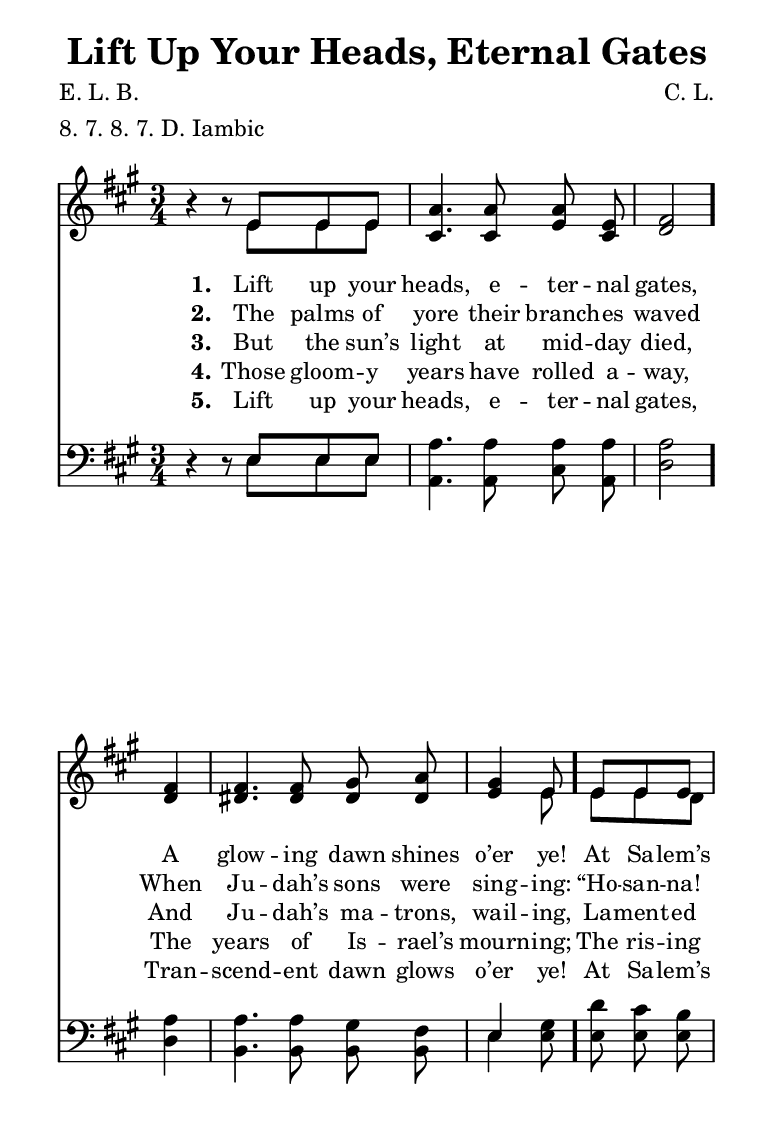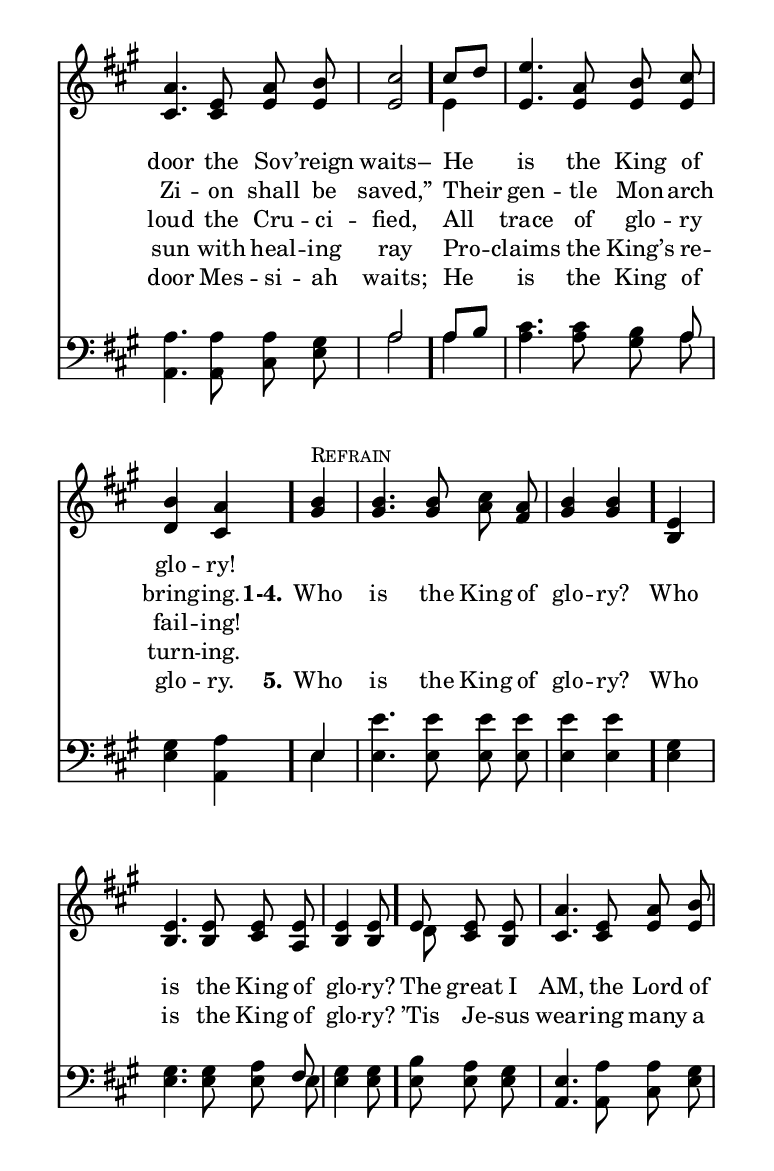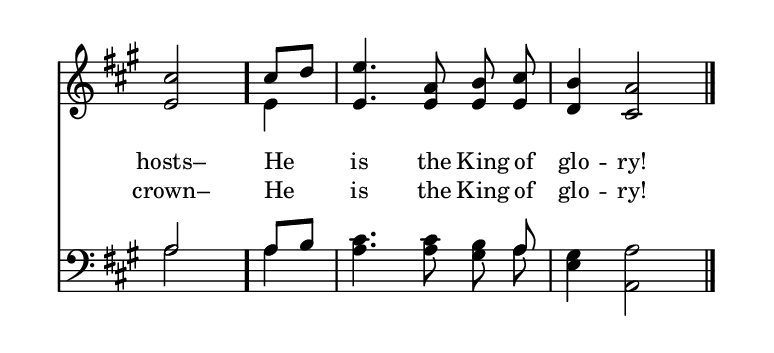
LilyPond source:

\include "common/global.ily"
\paper {
  \include "common/paper.ily"
}

\header{
  hymnnumber = "235"
  title = "Lift Up Your Heads, Eternal Gates"
  tunename = ""
  meter = "8. 7. 8. 7. D. Iambic"
  poet = "E. L. B."
  composer = "C. L."
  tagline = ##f
}

global = {
  \include "common/overrides.ily"
  \override Staff.TimeSignature.style = #'numbered
  \time 3/4
  \override Score.MetronomeMark.transparent = ##t % hide all fermata changes too
  \tempo 4=80
  \key a \major
  \autoBeamOff
}

patternA = { r4 r8 c c c | c4. c8 c c | c2 }
patternB = { c4 | c4. c8 c c | c4 c8 }
patternC = { c8 c c | c4. c8 c c | c2 }
patternD = { c8[ c] | c4. c8 c c | c4 c }
patternG = { c4 | c4. c8 c c | c4 c }

patternE = { c4 | c4. c8 c c | c4 c }
patternF = { c8[ c] | c4. c8 c c | c4 c2 }
patternH = { c4 | c4. c8 c c | c4 c2 }

notesSoprano = {
\global
\relative c' {

  r4 r8 e e e | a4. a8 a e | fis2
  fis4 | fis4. fis8 gis a | gis4 e8
  e8 e e | a4. e8 a b | cis2
  cis8[ d] | e4. a,8 b cis | b4 a

  << s^\markup { \small \caps "Refrain" }
  { b4 | b4. b8 cis a | b4 b } >>
  e,4 | e4. e8 e e | e4 e8
  e8 e e | a4. e8 a b | cis2
  cis8[ d] | e4. a,8 b cis | b4 a2

  \bar "|."

}
}

notesAlto = {
\global
\relative e' {

  \changePitch \patternA { e e e | cis cis e cis | d }
  \changePitch \patternB { d | dis dis dis dis | e e }
  \changePitch \patternC { e e d | cis cis e e | e }
  \changePitch \patternG { e | e e e e | d cis }

  \changePitch \patternE { gis' gis gis a fis  | gis gis }
  \changePitch \patternB { b, | b b cis a | b b }
  \changePitch \patternC { d cis b | cis cis e e | e }
  \changePitch \patternH { e | e e e e | d cis }

}
}

notesTenor = {
\global
\relative a {

  \changePitch \patternA { e e e | a a a a | a }
  \changePitch \patternB { a | a a gis fis | e gis }
  \changePitch \patternC { d' cis b | a a a gis | a }
  \changePitch \patternD { a b | cis cis b a | gis a }

  \changePitch \patternE { e | e' e e e | e e }
  \changePitch \patternB { gis, | gis gis a fis | gis gis }
  \changePitch \patternC { b a gis | e a a gis | a }
  \changePitch \patternF { a b | cis cis b a | gis a }

}
}

notesBass = {
\global
\relative f {

  \changePitch \patternA { e e e | a, a cis a | d }
  \changePitch \patternB { d | b b b b | e e }
  \changePitch \patternC { e e e | a, a cis e | a }
  \changePitch \patternG { a | a a gis a | e a, }

  \changePitch \patternE { e' | e e e e | e e }
  \changePitch \patternB { e | e e e e | e e }
  \changePitch \patternC { e e e | a, a cis e | a }
  \changePitch \patternH { a | a a gis a | e a, }

}
}

RefrainA = \lyricmode {
\set stanza = "1-4."

Who is the King of glo -- ry? \bar "."
Who is the King of glo -- ry? \bar "."
The great I AM, the Lord of hosts– \bar "."
He is the King of glo -- ry! \bar "."

}

RefrainE = \lyricmode {
\set stanza = "5."

Who is the King of glo -- ry?
Who is the King of glo -- ry?
’Tis Je -- sus wear -- ing many a crown–
He is the King of glo -- ry!

}

wordsA = \lyricmode {
\set stanza = "1."

Lift up your heads, e -- ter -- nal gates, \bar "."
A glow -- ing dawn shines o’er ye! \bar "."
At Sa -- lem’s door the Sov -- ’reign waits– \bar "."
He is the King of glo -- ry! \bar "."

}

wordsB = \lyricmode {
\set stanza = "2."

The palms of yore their branch -- es waved
When Ju -- dah’s sons were sing -- ing:
“Ho -- san -- na! Zi -- on shall be saved,”
Their gen -- tle Mon -- arch bring -- ing.

\RefrainA

}

wordsC = \lyricmode {
\set stanza = "3."

But the sun’s light at mid -- day died,
And Ju -- dah’s ma -- trons, wail -- ing,
La -- ment -- ed loud the Cru -- ci -- fied,
All trace of glo -- ry fail -- ing!

}

wordsD = \lyricmode {
\set stanza = "4."

Those gloom -- y years have rolled a -- way,
The years of Is -- rael’s mourn -- ing;
The ris -- ing sun with heal -- ing ray
Pro -- claims the King’s re -- turn -- ing.

}

wordsE = \lyricmode {
\set stanza = "5."

Lift up your heads, e -- ter -- nal gates,
Tran -- scend -- ent dawn glows o’er ye!
At Sa -- lem’s door Mes -- si -- ah waits;
He is the King of glo -- ry.

\RefrainE

}

\score {
  \context ChoirStaff <<
    \context Staff = upper <<
      \set ChoirStaff.systemStartDelimiter = #'SystemStartBar
      \partcombine #'(2 . 9) \notesSoprano \notesAlto
      \context NullVoice = sopranos { \voiceOne << \notesSoprano >> }
      \context NullVoice = altos { \voiceTwo << \notesAlto >> }
      \context Lyrics = one   \lyricsto sopranos \wordsA
      \context Lyrics = two   \lyricsto sopranos \wordsB
      \context Lyrics = three \lyricsto sopranos \wordsC
      \context Lyrics = four  \lyricsto sopranos \wordsD
      \context Lyrics = five  \lyricsto sopranos \wordsE
    >>
    \context Staff = men <<
      \clef bass
      \partcombine #'(2 . 9) \notesTenor \notesBass
      \context NullVoice = tenors { \voiceOne << \notesTenor >> }
      \context NullVoice = basses { \voiceTwo << \notesBass >> }
    >>
  >>
  \layout {
    \include "common/layout.ily"
  }
  \midi{
    \include "common/midi.ily"
  }
}

\version "2.19.49"  % necessary for upgrading to future LilyPond versions.

% vi:set et ts=2 sw=2 ai nocindent syntax=lilypond:
